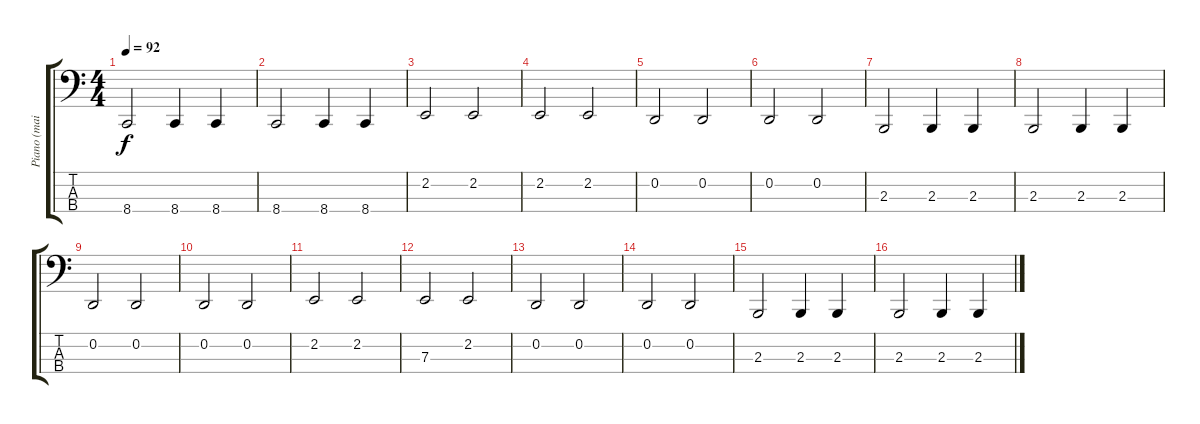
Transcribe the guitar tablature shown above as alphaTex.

\track ("Piano (main gauche)" "Piano (mai") {instrument acousticgrandpiano}
\staff {score tabs}
\tuning (G2 D2 A1 E1) {hide}
\ts (4 4)
\tempo 92
\clef f4
\ks c
8.4.2{dy f} 8.4.4 8.4.4 |
8.4.2 8.4.4 8.4.4 |
2.2.2 2.2.2 |
2.2.2 2.2.2 |
0.2.2 0.2.2 |
0.2.2 0.2.2 |
2.3.2 2.3.4 2.3.4 |
2.3.2 2.3.4 2.3.4 |
0.2.2 0.2.2 |
0.2.2 0.2.2 |
2.2.2 2.2.2 |
7.3.2 2.2.2 |
0.2.2 0.2.2 |
0.2.2 0.2.2 |
2.3.2 2.3.4 2.3.4 |
2.3.2 2.3.4 2.3.4
